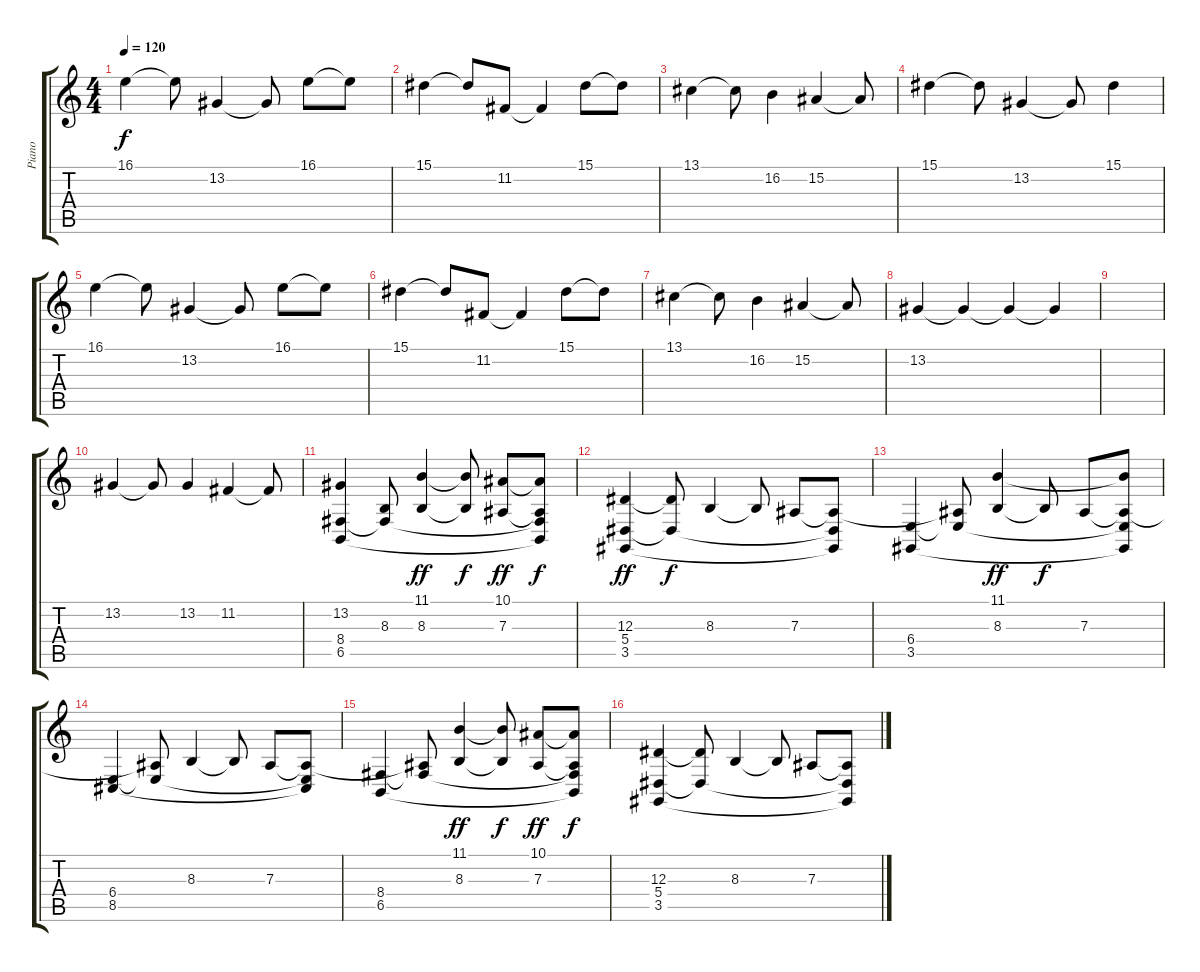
\track ("Piano" "Piano") {instrument electricgrandpiano}
\staff {score tabs}
\tuning (C4 G3 Eb3 Bb2 F2 C2) {hide}
\ts (4 4)
\tempo 120
\clef g2
\ks c
16.1.4{dy f} 16.1{t}.8 13.2.4 13.2{t}.8 16.1.8 16.1{t}.8 |
15.1.4 15.1{t}.8 11.2.8 11.2{t}.4 15.1.8 15.1{t}.8 |
13.1.4 13.1{t}.8 16.2.4 15.2.4 15.2{t}.8 |
15.1.4 15.1{t}.8 13.2.4 13.2{t}.8 15.1.4 |
16.1.4 16.1{t}.8 13.2.4 13.2{t}.8 16.1.8 16.1{t}.8 |
15.1.4 15.1{t}.8 11.2.8 11.2{t}.4 15.1.8 15.1{t}.8 |
13.1.4 13.1{t}.8 16.2.4 15.2.4 15.2{t}.8 |
13.2.4 13.2{t}.4 13.2{t}.4 13.2{t}.4 |
|
13.2.4 13.2{t}.8 13.2.4 11.2.4 11.2{t}.8 |
(13.2 8.4 6.5).4 (8.3 8.4{t}).8 (11.1 8.3).4{dy ff} (11.1{t} 8.3{t}).8{dy f} (10.1 7.3).8{dy ff} (10.1{t} 7.3{t} 8.4{t} 6.5{t}).8{dy f} |
(12.3 5.4 3.5).4{dy ff} (12.3{t} 5.4{t}).8{dy f} 8.3.4 8.3{t}.8 7.3.8 (7.3{t} 5.4{t} 3.5{t}).8 |
(6.4 3.5).4 (7.3{t} 6.4{t}).8 (11.1 8.3).4{dy ff} 8.3{t}.8{dy f} 7.3.8 (11.1{t} 7.3{t} 6.4{t} 3.5{t}).8 |
(6.4 8.5).4 (7.3{t} 6.4{t}).8 8.3.4 8.3{t}.8 7.3.8 (7.3{t} 6.4{t} 8.5{t}).8 |
(8.4 6.5).4 (7.3{t} 8.4{t}).8 (11.1 8.3).4{dy ff} (11.1{t} 8.3{t}).8{dy f} (10.1 7.3).8{dy ff} (10.1{t} 7.3{t} 8.4{t} 6.5{t}).8{dy f} |
(12.3 5.4 3.5).4 (12.3{t} 5.4{t}).8 8.3.4 8.3{t}.8 7.3.8 (7.3{t} 5.4{t} 3.5{t}).8
